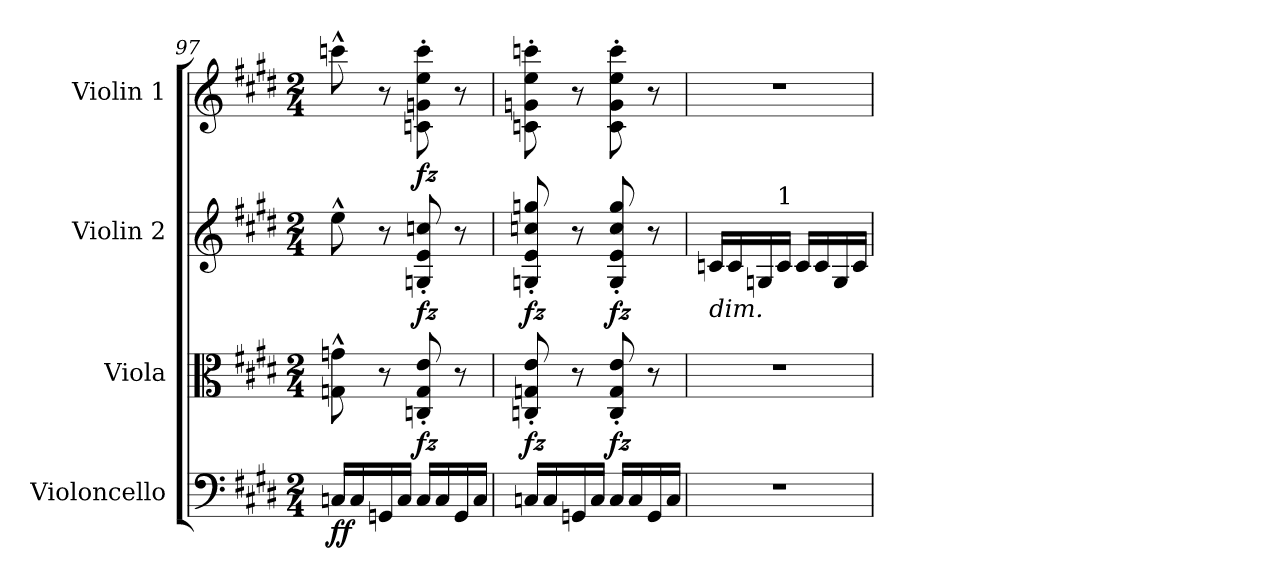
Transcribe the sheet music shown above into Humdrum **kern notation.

**kern	**dynam	**kern	**dynam	**kern	**dynam	**kern	**dynam
*part4	*part4	*part3	*part3	*part2	*part2	*part1	*part1
*staff4	*staff4	*staff3	*staff3	*staff2	*staff2	*staff1	*staff1
*I"Violoncello	*	*I"Viola	*	*I"Violin 2	*	*I"Violin 1	*
*I'Vc	*	*I'Vla	*	*I'Vln	*	*I'Vln	*
*clefF4	*	*clefC3	*	*clefG2	*	*clefG2	*
*k[f#c#g#d#]	*	*k[f#c#g#d#]	*	*k[f#c#g#d#]	*	*k[f#c#g#d#]	*
*M2/4	*	*M2/4	*	*M2/4	*	*M2/4	*
=97	=97	=97	=97	=97	=97	=97	=97
!	!LO:DY:b	!	!	!	!	!	!
16Cn/LL	ff	8Gn\^^ 8gn\^^	.	8ee^^\	.	8cccn^^\	.
16C/	.	.	.	.	.	.	.
16GGn/	.	8r	.	8r	.	8r	.
16C/JJ	.	.	.	.	.	.	.
!	!	!	!LO:DY:b	!	!LO:DY:b	!	!LO:DY:b
16C/LL	.	8Cn/' 8G/' 8e/'	fz	8Gn/' 8e/' 8ccn/'	fz	8cn\' 8gn\' 8ee\' 8ccc\'	fz
16C/	.	.	.	.	.	.	.
16GG/	.	8r	.	8r	.	8r	.
16C/JJ	.	.	.	.	.	.	.
=98	=98	=98	=98	=98	=98	=98	=98
!	!	!	!LO:DY:b	!	!LO:DY:b	!	!LO:DY:b
!	!	!	!	!	!	!	!LO:DY:n=1:b
16Cn/LL	.	8Cn/' 8Gn/' 8e/'	fz	8Gn/' 8e/' 8ccn/' 8ggn/'	fz	8cn\' 8gn\' 8ee\' 8cccn\'	fz fz
16C/	.	.	.	.	.	.	.
16GGn/	.	8r	.	8r	.	8r	.
16C/JJ	.	.	.	.	.	.	.
!	!	!	!LO:DY:b	!	!LO:DY:b	!	!LO:DY:n=2:b
!	!	!	!	!	!	!	!LO:DY:n=3:b
16C/LL	.	8C/' 8G/' 8e/'	fz	8G/' 8e/' 8cc/' 8gg/'	fz	8c\' 8g\' 8ee\' 8ccc\'	fz fz
16C/	.	.	.	.	.	.	.
16GG/	.	8r	.	8r	.	8r	.
16C/JJ	.	.	.	.	.	.	.
=99	=99	=99	=99	=99	=99	=99	=99
!	!	!	!	!LO:TX:b:i:t=dim.	!	!	!
2r	.	2r	.	16cn/LL	.	2r	.
.	.	.	.	16c/	.	.	.
.	.	.	.	16Gn/	.	.	.
!	!	!	!	!LO:TX:a:t=1	!	!	!
.	.	.	.	16c/JJ	.	.	.
.	.	.	.	16c/LL	.	.	.
.	.	.	.	16c/	.	.	.
.	.	.	.	16G/	.	.	.
.	.	.	.	16c/JJ	.	.	.
=	=	=	=	=	=	=	=
*-	*-	*-	*-	*-	*-	*-	*-
